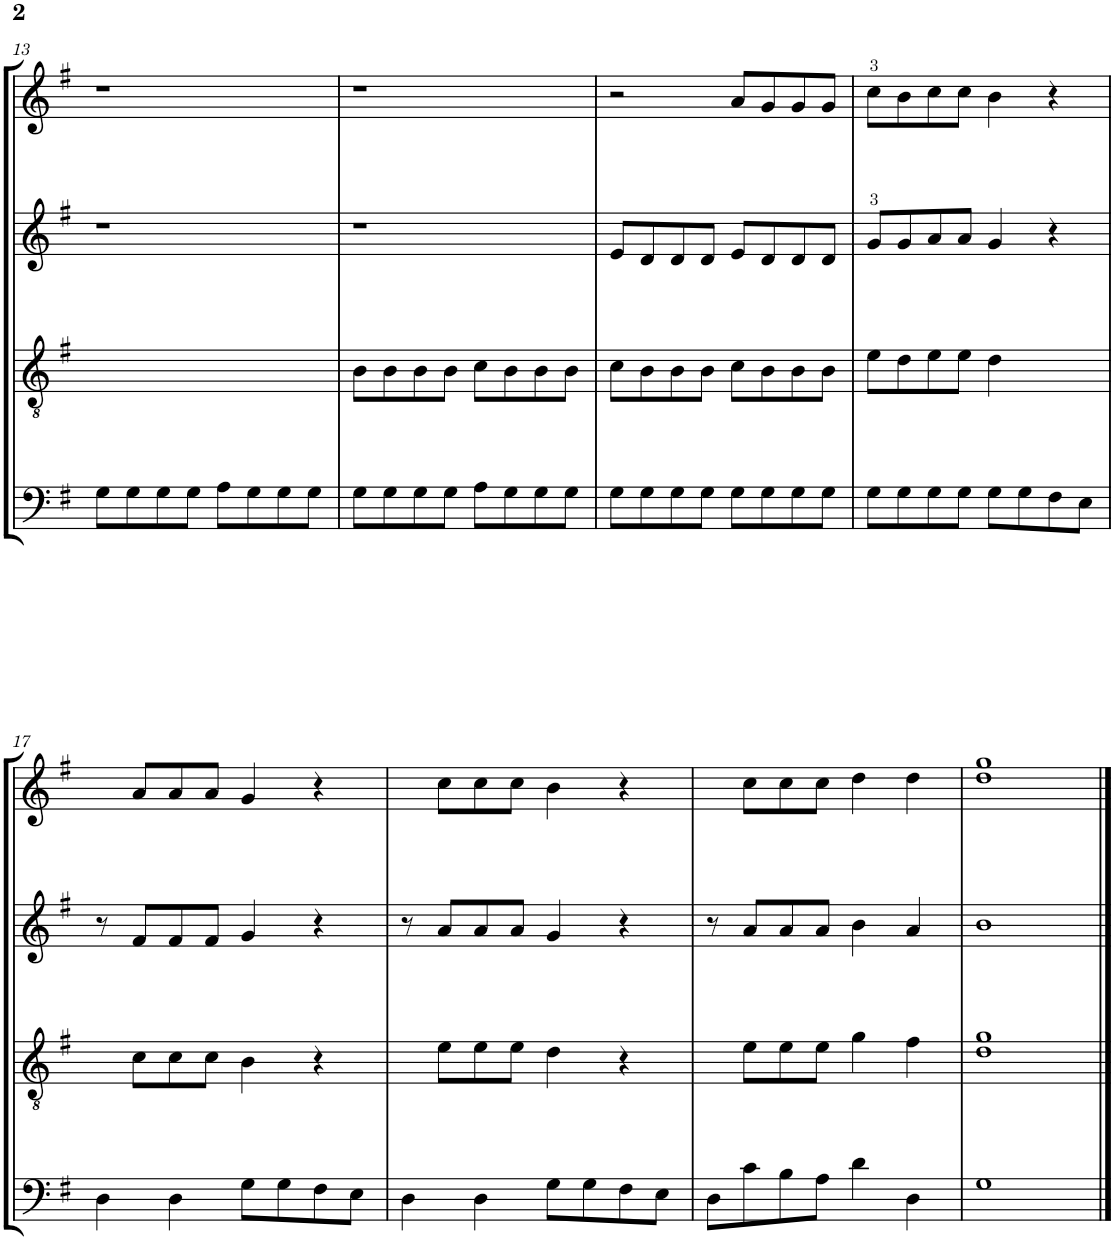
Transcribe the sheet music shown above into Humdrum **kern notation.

**kern	**kern	**kern	**kern
*part4	*part3	*part2	*part1
*staff4	*staff3	*staff2	*staff1
*I"Part 4	*I"Part 3	*I"Part 2	*I"Part 1
!!LO:PB:g=z
*clefF4	*clefGv2	*clefG2	*clefG2
*k[f#]	*k[f#]	*k[f#]	*k[f#]
*M4/4	*M4/4	*M4/4	*M4/4
=13	=13	=13	=13
8G\L	1ryy	1r	1r
8G\	.	.	.
8G\	.	.	.
8G\J	.	.	.
8A\L	.	.	.
8G\	.	.	.
8G\	.	.	.
8G\J	.	.	.
=14	=14	=14	=14
8G\L	8B\L	1r	1r
8G\	8B\	.	.
8G\	8B\	.	.
8G\J	8B\J	.	.
8A\L	8c\L	.	.
8G\	8B\	.	.
8G\	8B\	.	.
8G\J	8B\J	.	.
=15	=15	=15	=15
8G\L	8c\L	8e/L	2r
8G\	8B\	8d/	.
8G\	8B\	8d/	.
8G\J	8B\J	8d/J	.
8G\L	8c\L	8e/L	8a/L
8G\	8B\	8d/	8g/
8G\	8B\	8d/	8g/
8G\J	8B\J	8d/J	8g/J
=16	=16	=16	=16
8G\L	8e\L	8g/L	8cc\L
8G\	8d\	8g/	8b\
8G\	8e\	8a/	8cc\
8G\J	8e\J	8a/J	8cc\J
8G\L	4d\	4g/	4b\
8G\	.	.	.
8F#\	4ryy	4r	4r
8E\J	.	.	.
!!LO:LB:g=z
=17	=17	=17	=17
4D\	8ryy	8r	8ryy
.	8c\L	8f#/L	8a/L
4D\	8c\	8f#/	8a/
.	8c\J	8f#/J	8a/J
8G\L	4B\	4g/	4g/
8G\	.	.	.
8F#\	4r	4r	4r
8E\J	.	.	.
=18	=18	=18	=18
4D\	8ryy	8r	8ryy
.	8e\L	8a/L	8cc\L
4D\	8e\	8a/	8cc\
.	8e\J	8a/J	8cc\J
8G\L	4d\	4g/	4b\
8G\	.	.	.
8F#\	4r	4r	4r
8E\J	.	.	.
=19	=19	=19	=19
8D\L	8ryy	8r	8ryy
8c\	8e\L	8a/L	8cc\L
8B\	8e\	8a/	8cc\
8A\J	8e\J	8a/J	8cc\J
4d\	4g\	4b\	4dd\
4D\	4f#\	4a/	4dd\
=20	=20	=20	=20
*	*^	*	*^
1G	1g	1d	1b	1gg	1dd
*	*v	*v	*	*v	*v
==	==	==	==
*-	*-	*-	*-
